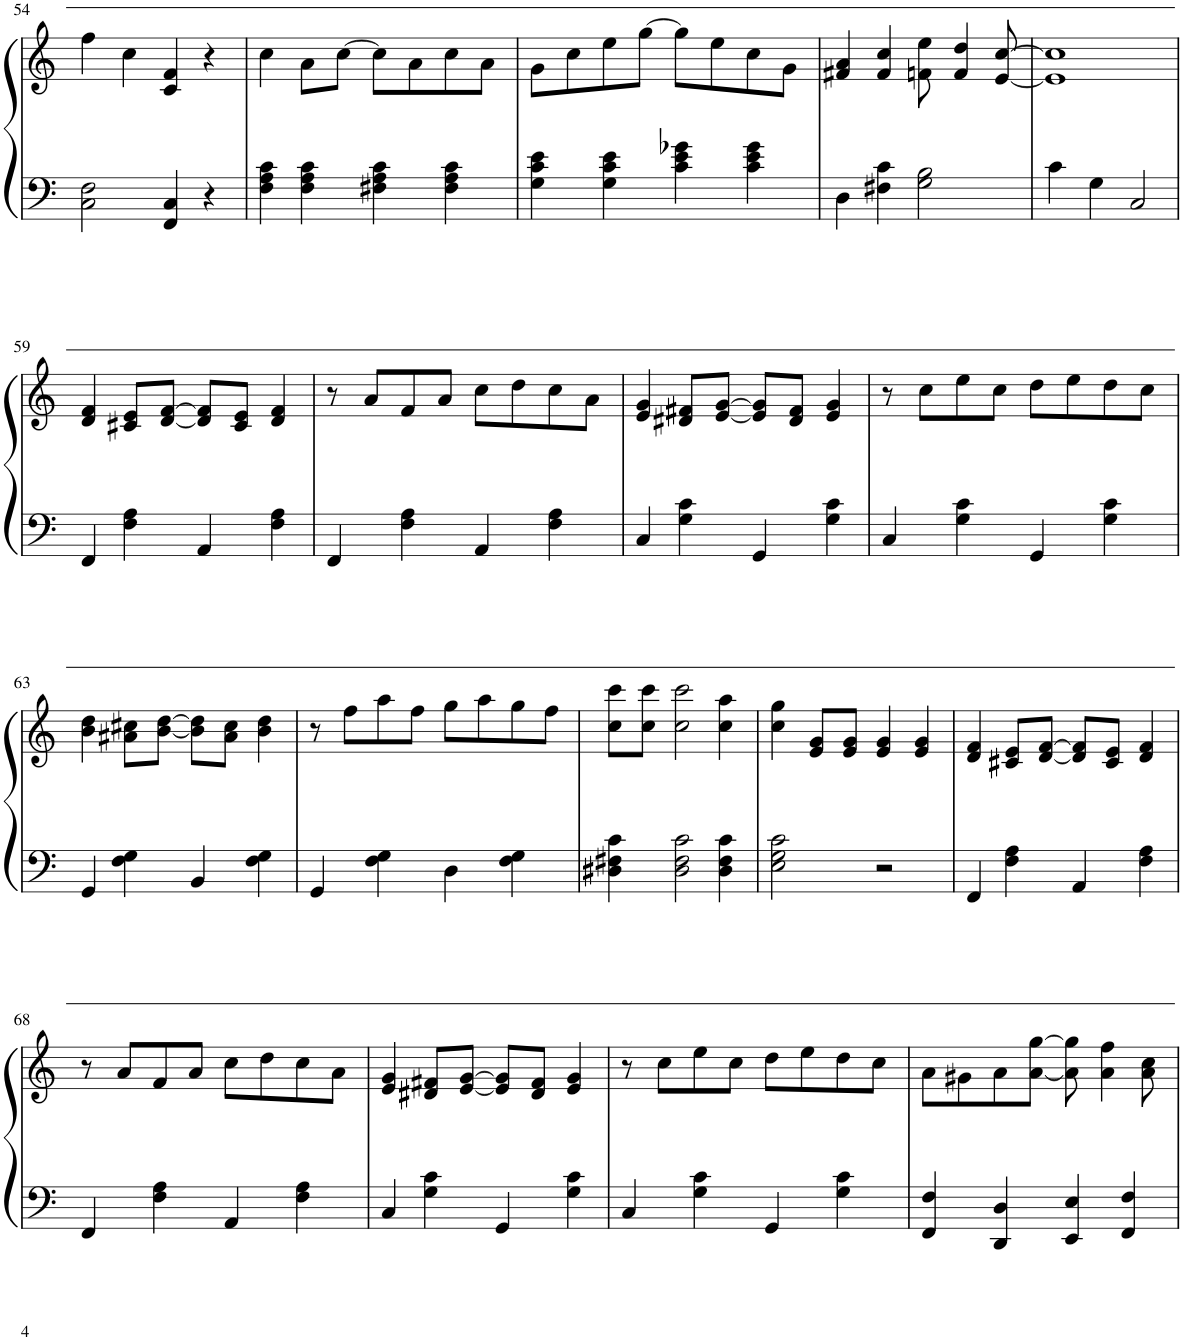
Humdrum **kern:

**kern	**kern
*part1	*part1
*staff2	*staff1
*I"Piano	*
*I'Pno	*
!!LO:PB:g=z
*clefF4	*clefG2
*k[]	*k[]
*M4/4	*M4/4
=54	=54
2C\ 2F\	4ff\
.	4cc\
4FF/ 4C/	4c/ 4f/
4r	4r
=55	=55
4F\ 4A\ 4c\	4cc\
4F\ 4A\ 4c\	8a\L
.	[8cc\J
4F#X\ 4A\ 4c\	8cc\L]
.	8a\
4F#\ 4A\ 4c\	8cc\
.	8a\J
=56	=56
4G\ 4c\ 4e\	8g\L
.	8cc\
4G\ 4c\ 4e\	8ee\
.	[8gg\J
4c\ 4e\ 4g-X\	8gg\L]
.	8ee\
4c\ 4e\ 4g-\	8cc\
.	8g\J
=57	=57
4D\	4f#X/ 4a/
4F#X\ 4c\	4f#/ 4cc/
2G\ 2B\	8fn\ 8ee\
.	4f/ 4dd/
.	[8e/ [8cc/
=58	=58
4c\	1e] 1cc]
4G\	.
2C/	.
!!LO:LB:g=z
=59	=59
4FF/	4d/ 4f/
4F\ 4A\	8c#X/ 8e/L
.	[8d/ [8f/J
4AA/	8d/] 8f/]L
.	8c#/ 8e/J
4F\ 4A\	4d/ 4f/
=60	=60
4FF/	8r
.	8a/L
4F\ 4A\	8f/
.	8a/J
4AA/	8cc\L
.	8dd\
4F\ 4A\	8cc\
.	8a\J
=61	=61
4C/	4e/ 4g/
4G\ 4c\	8d#X/ 8f#X/L
.	[8e/ [8g/J
4GG/	8e/] 8g/]L
.	8d#/ 8f#/J
4G\ 4c\	4e/ 4g/
=62	=62
4C/	8r
.	8cc\L
4G\ 4c\	8ee\
.	8cc\J
4GG/	8dd\L
.	8ee\
4G\ 4c\	8dd\
.	8cc\J
!!LO:LB:g=z
=63	=63
4GG/	4b\ 4dd\
4F\ 4G\	8a#X\ 8cc#X\L
.	[8b\ [8dd\J
4BB/	8b\] 8dd\]L
.	8a#\ 8cc#\J
4F\ 4G\	4b\ 4dd\
=64	=64
4GG/	8r
.	8ff\L
4F\ 4G\	8aa\
.	8ff\J
4D\	8gg\L
.	8aa\
4F\ 4G\	8gg\
.	8ff\J
=65	=65
4D#X\ 4F#X\ 4c\	8cc\ 8ccc\L
.	8cc\ 8ccc\J
2D#\ 2F#\ 2c\	2cc\ 2ccc\
4D#\ 4F#\ 4c\	4cc\ 4aa\
=66	=66
2E\ 2G\ 2c\	4cc\ 4gg\
.	8e/ 8g/L
.	8e/ 8g/J
2r	4e/ 4g/
.	4e/ 4g/
=67	=67
4FF/	4d/ 4f/
4F\ 4A\	8c#X/ 8e/L
.	[8d/ [8f/J
4AA/	8d/] 8f/]L
.	8c#/ 8e/J
4F\ 4A\	4d/ 4f/
!!LO:LB:g=z
=68	=68
4FF/	8r
.	8a/L
4F\ 4A\	8f/
.	8a/J
4AA/	8cc\L
.	8dd\
4F\ 4A\	8cc\
.	8a\J
=69	=69
4C/	4e/ 4g/
4G\ 4c\	8d#X/ 8f#X/L
.	[8e/ [8g/J
4GG/	8e/] 8g/]L
.	8d#/ 8f#/J
4G\ 4c\	4e/ 4g/
=70	=70
4C/	8r
.	8cc\L
4G\ 4c\	8ee\
.	8cc\J
4GG/	8dd\L
.	8ee\
4G\ 4c\	8dd\
.	8cc\J
=71	=71
4FF/ 4F/	8a\L
.	8g#X\
4DD/ 4D/	8a\
.	[8a\ [8gg\J
4EE/ 4E/	8a\] 8gg\]
.	4a\ 4ff\
4FF/ 4F/	.
.	8a\ 8cc\
=	=
*-	*-
